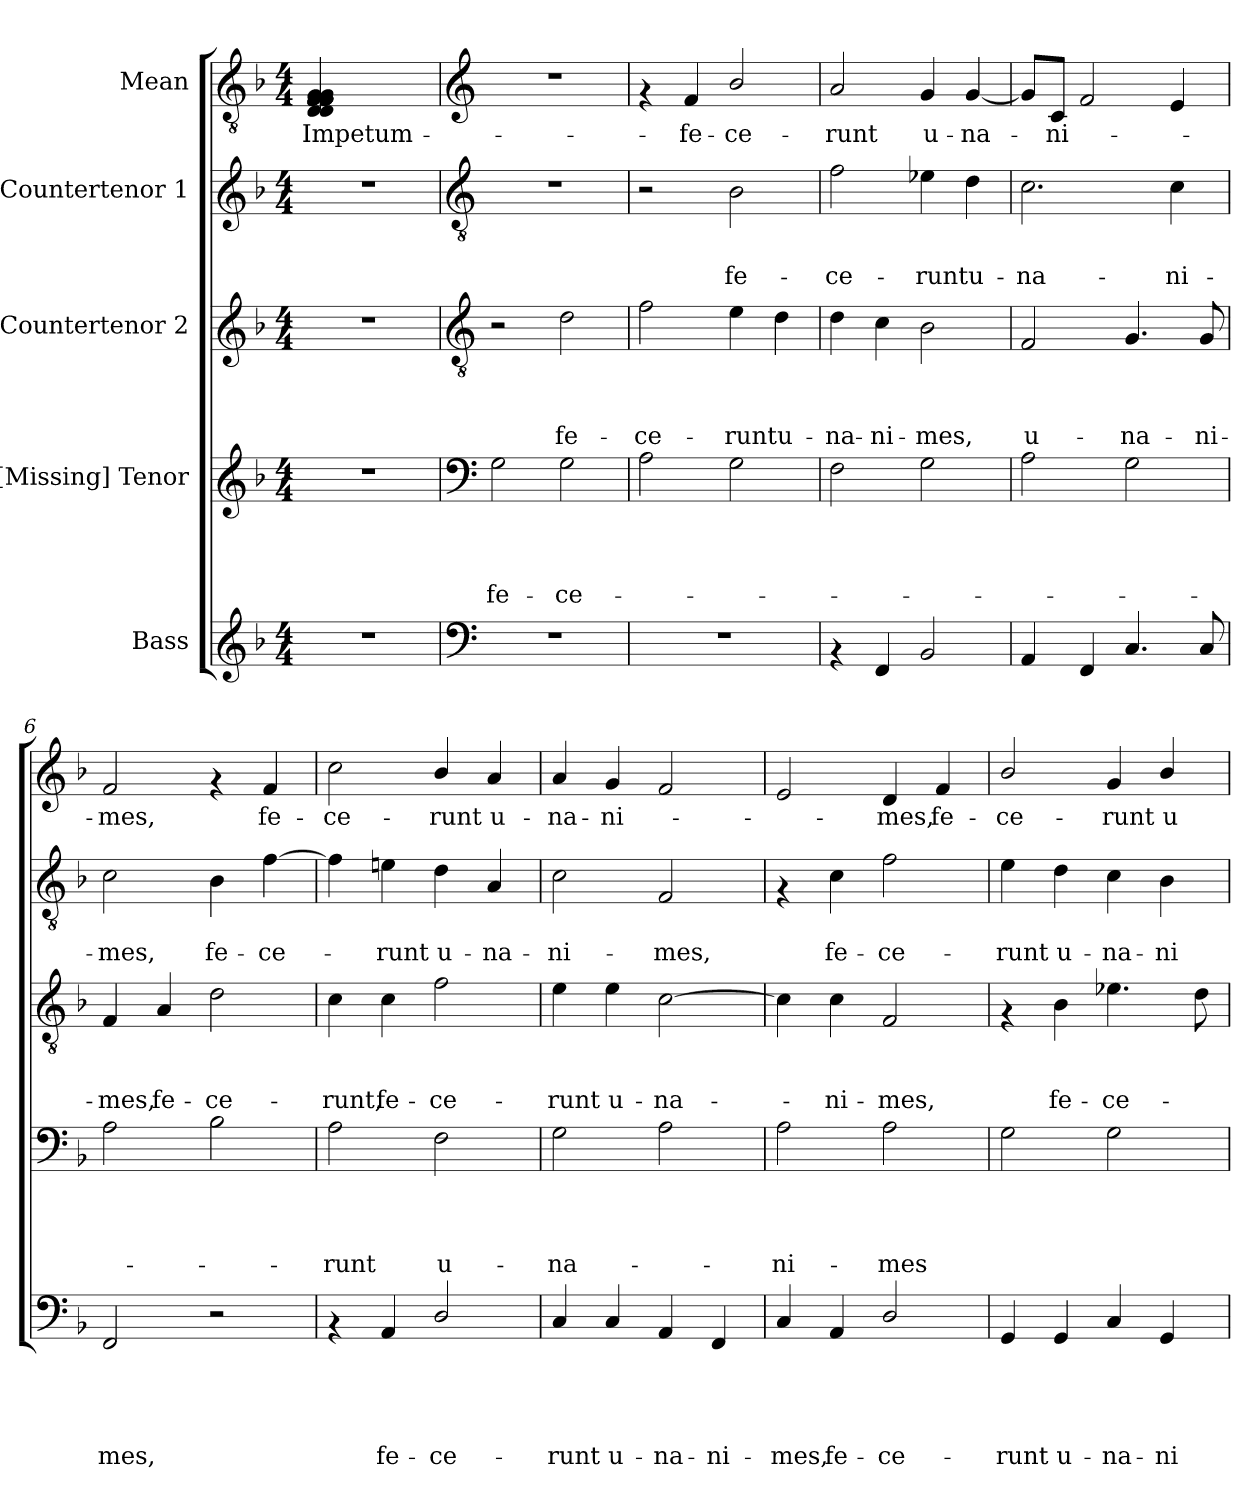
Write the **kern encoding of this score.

**kern	**text	**text	**text	**text	**text	**kern	**text	**text	**text	**text	**kern	**text	**text	**text	**kern	**text	**text	**kern	**text
*part5	*part5	*part5	*part5	*part5	*part5	*part4	*part4	*part4	*part4	*part4	*part3	*part3	*part3	*part3	*part2	*part2	*part2	*part1	*part1
*staff5	*staff5	*staff5	*staff5	*staff5	*staff5	*staff4	*staff4	*staff4	*staff4	*staff4	*staff3	*staff3	*staff3	*staff3	*staff2	*staff2	*staff2	*staff1	*staff1
*I"Bass	*	*	*	*	*	*I"[Missing] Tenor	*	*	*	*	*I"Countertenor 2	*	*	*	*I"Countertenor 1	*	*	*I"Mean	*
*clefG2	*	*	*	*	*	*clefG2	*	*	*	*	*clefG2	*	*	*	*clefG2	*	*	*clefGv2	*
*k[b-]	*	*	*	*	*	*k[b-]	*	*	*	*	*k[b-]	*	*	*	*k[b-]	*	*	*k[b-]	*
*F:	*	*	*	*	*	*F:	*	*	*	*	*F:	*	*	*	*F:	*	*	*F:	*
*M4/4	*	*	*	*	*	*M4/4	*	*	*	*	*M4/4	*	*	*	*M4/4	*	*	*M4/4	*
=1	=1	=1	=1	=1	=1	=1	=1	=1	=1	=1	=1	=1	=1	=1	=1	=1	=1	=1	=1
!	!	!	!	!	!	!	!	!	!	!	!	!	!	!	!	!	!	!	!LO:LY:b
1r	.	.	.	.	.	1r	.	.	.	.	1r	.	.	.	1r	.	.	(4D/ 4D/ 4F/ 4F/ 4F/ 4F/ 4F/ 4F/ 4G/ 4G/	Impetum-
.	.	.	.	.	.	.	.	.	.	.	.	.	.	.	.	.	.	2.ryy	.
!!LO:LB:g=z
=2!	=2!	=2!	=2!	=2!	=2!	=2!	=2!	=2!	=2!	=2!	=2!	=2!	=2!	=2!	=2!	=2!	=2!	=2!	=2!
*clefF4	*	*	*	*	*	*clefF4	*	*	*	*	*clefGv2	*	*	*	*clefGv2	*	*	*clefG2	*
!	!	!	!	!	!	!	!	!	!	!LO:LY:b	!	!	!	!	!	!	!	!	!
1r	.	.	.	.	.	2G\	.	.	.	fe-	2r	.	.	.	1r	.	.	1r	.
!	!	!	!	!	!	!	!	!	!	!LO:LY:b	!	!	!	!LO:LY:b	!	!	!	!	!
.	.	.	.	.	.	2G\	.	.	.	-ce-	2d\	.	.	fe-	.	.	.	.	.
=3!	=3!	=3!	=3!	=3!	=3!	=3!	=3!	=3!	=3!	=3!	=3!	=3!	=3!	=3!	=3!	=3!	=3!	=3!	=3!
!	!	!	!	!	!	!	!	!	!	!	!	!	!	!LO:LY:b	!	!	!	!	!
1r	.	.	.	.	.	2A\	.	.	.	.	2f\	.	.	-ce-	2r	.	.	4rf	.
!	!	!	!	!	!	!	!	!	!	!	!	!	!	!	!	!	!	!	!LO:LY:b
.	.	.	.	.	.	.	.	.	.	.	.	.	.	.	.	.	.	4f/	-fe-
!	!	!	!	!	!	!	!	!	!	!	!	!	!	!LO:LY:b	!	!	!LO:LY:b	!	!LO:LY:b
.	.	.	.	.	.	2G\	.	.	.	.	4e\	.	.	-runt	2B-\	.	fe-	2b-/	-ce-
!	!	!	!	!	!	!	!	!	!	!	!	!	!	!LO:LY:b	!	!	!	!	!
.	.	.	.	.	.	.	.	.	.	.	4d\	.	.	u-	.	.	.	.	.
=4!	=4!	=4!	=4!	=4!	=4!	=4!	=4!	=4!	=4!	=4!	=4!	=4!	=4!	=4!	=4!	=4!	=4!	=4!	=4!
!	!	!	!	!	!	!	!	!	!	!	!	!	!	!LO:LY:b	!	!	!LO:LY:b	!	!LO:LY:b
4rAA	.	.	.	.	.	2F\	.	.	.	.	4d\	.	.	-na-	2f\	.	-ce-	2a/	-runt
!	!	!	!	!	!	!	!	!	!	!	!	!	!	!LO:LY:b	!	!	!	!	!
4FF/	.	.	.	.	.	.	.	.	.	.	4c\	.	.	-ni-	.	.	.	.	.
!	!	!	!	!	!	!	!	!	!	!	!	!	!	!LO:LY:b	!	!	!LO:LY:b	!	!LO:LY:b
2BB-/	.	.	.	.	.	2G\	.	.	.	.	2B-\	.	.	-mes,	4e-X\	.	-runt	4g/	u-
!	!	!	!	!	!	!	!	!	!	!	!	!	!	!	!	!	!LO:LY:b	!	!LO:LY:b
.	.	.	.	.	.	.	.	.	.	.	.	.	.	.	4d\	.	u-	[<4g/	-na-
=5!	=5!	=5!	=5!	=5!	=5!	=5!	=5!	=5!	=5!	=5!	=5!	=5!	=5!	=5!	=5!	=5!	=5!	=5!	=5!
!	!	!	!	!	!	!	!	!	!	!	!	!	!	!LO:LY:b	!	!	!LO:LY:b	!	!
4AA/	.	.	.	.	.	2A\	.	.	.	.	2F/	.	.	u-	2.c\	.	-na-	8g/L]	.
!	!	!	!	!	!	!	!	!	!	!	!	!	!	!	!	!	!	!	!LO:LY:b
.	.	.	.	.	.	.	.	.	.	.	.	.	.	.	.	.	.	8c/J	-ni-
4FF/	.	.	.	.	.	.	.	.	.	.	.	.	.	.	.	.	.	2f/	.
!	!	!	!	!	!	!	!	!	!	!	!	!	!	!LO:LY:b	!	!	!	!	!
4.C/	.	.	.	.	.	2G\	.	.	.	.	4.G/	.	.	-na-	.	.	.	.	.
!	!	!	!	!	!	!	!	!	!	!	!	!	!	!	!	!	!LO:LY:b	!	!
.	.	.	.	.	.	.	.	.	.	.	.	.	.	.	4c\	.	-ni-	4e/	.
!	!	!	!	!	!	!	!	!	!	!	!	!	!	!LO:LY:b	!	!	!	!	!
8C/	.	.	.	.	.	.	.	.	.	.	8G/	.	.	-ni-	.	.	.	.	.
!!LO:PB:g=z
=6!	=6!	=6!	=6!	=6!	=6!	=6!	=6!	=6!	=6!	=6!	=6!	=6!	=6!	=6!	=6!	=6!	=6!	=6!	=6!
!	!	!	!	!	!LO:LY:b	!	!	!	!	!	!	!	!	!LO:LY:b	!	!	!LO:LY:b	!	!LO:LY:b
2FF/	.	.	.	.	mes,	2A\	.	.	.	.	4F/	.	.	-mes,	2c\	.	-mes,	2f/	-mes,
!	!	!	!	!	!	!	!	!	!	!	!	!	!	!LO:LY:b	!	!	!	!	!
.	.	.	.	.	.	.	.	.	.	.	4A/	.	.	fe-	.	.	.	.	.
!	!	!	!	!	!	!	!	!	!	!	!	!	!	!LO:LY:b	!	!	!LO:LY:b	!	!
2r	.	.	.	.	.	2B-\	.	.	.	.	2d\	.	.	-ce-	4B-\	.	fe-	4rf	.
!	!	!	!	!	!	!	!	!	!	!	!	!	!	!	!	!	!LO:LY:b	!	!LO:LY:b
.	.	.	.	.	.	.	.	.	.	.	.	.	.	.	[>4f\	.	-ce-	4f/	fe-
=7!	=7!	=7!	=7!	=7!	=7!	=7!	=7!	=7!	=7!	=7!	=7!	=7!	=7!	=7!	=7!	=7!	=7!	=7!	=7!
!	!	!	!	!	!	!	!	!	!	!LO:LY:b	!	!	!	!LO:LY:b	!	!	!	!	!LO:LY:b
4rAA	.	.	.	.	.	2A\	.	.	.	-runt	4c\	.	.	-runt,	4f\]	.	.	2cc\	-ce-
!	!	!	!	!	!LO:LY:b	!	!	!	!	!	!	!	!	!LO:LY:b	!	!	!LO:LY:b	!	!
4AA/	.	.	.	.	fe-	.	.	.	.	.	4c\	.	.	fe-	4en\	.	-runt	.	.
!	!	!	!	!	!LO:LY:b	!	!	!	!	!LO:LY:b	!	!	!	!LO:LY:b	!	!	!LO:LY:b	!	!LO:LY:b
2D/	.	.	.	.	-ce-	2F\	.	.	.	u-	2f\	.	.	-ce-	4d\	.	u-	4b-/	-runt
!	!	!	!	!	!	!	!	!	!	!	!	!	!	!	!	!	!LO:LY:b	!	!LO:LY:b
.	.	.	.	.	.	.	.	.	.	.	.	.	.	.	4A/	.	-na-	4a/	u-
=8!	=8!	=8!	=8!	=8!	=8!	=8!	=8!	=8!	=8!	=8!	=8!	=8!	=8!	=8!	=8!	=8!	=8!	=8!	=8!
!	!	!	!	!	!LO:LY:b	!	!	!	!	!LO:LY:b	!	!	!	!LO:LY:b	!	!	!LO:LY:b	!	!LO:LY:b
4C/	.	.	.	.	-runt	2G\	.	.	.	-na-	4e\	.	.	-runt	2c\	.	-ni-	4a/	-na-
!	!	!	!	!	!LO:LY:b	!	!	!	!	!	!	!	!	!LO:LY:b	!	!	!	!	!LO:LY:b
4C/	.	.	.	.	u-	.	.	.	.	.	4e\	.	.	u-	.	.	.	4g/	-ni-
!	!	!	!	!	!LO:LY:b	!	!	!	!	!	!	!	!	!LO:LY:b	!	!	!LO:LY:b	!	!
4AA/	.	.	.	.	-na-	2A\	.	.	.	.	[>2c\	.	.	-na-	2F/	.	-mes,	2f/	.
!	!	!	!	!	!LO:LY:b	!	!	!	!	!	!	!	!	!	!	!	!	!	!
4FF/	.	.	.	.	-ni-	.	.	.	.	.	.	.	.	.	.	.	.	.	.
=9!	=9!	=9!	=9!	=9!	=9!	=9!	=9!	=9!	=9!	=9!	=9!	=9!	=9!	=9!	=9!	=9!	=9!	=9!	=9!
!	!	!	!	!	!LO:LY:b	!	!	!	!	!LO:LY:b	!	!	!	!	!	!	!	!	!
4C/	.	.	.	.	-mes,	2A\	.	.	.	-ni-	4c\]	.	.	.	4rF	.	.	2e/	.
!	!	!	!	!	!LO:LY:b	!	!	!	!	!	!	!	!	!LO:LY:b	!	!	!LO:LY:b	!	!
4AA/	.	.	.	.	fe-	.	.	.	.	.	4c\	.	.	-ni-	4c\	.	fe-	.	.
!	!	!	!	!	!LO:LY:b	!	!	!	!	!LO:LY:b	!	!	!	!LO:LY:b	!	!	!LO:LY:b	!	!LO:LY:b
2D/	.	.	.	.	-ce-	2A\	.	.	.	-mes	2F/	.	.	-mes,	2f\	.	-ce-	4d/	-mes,
!	!	!	!	!	!	!	!	!	!	!	!	!	!	!	!	!	!	!	!LO:LY:b
.	.	.	.	.	.	.	.	.	.	.	.	.	.	.	.	.	.	4f/	fe-
=10!	=10!	=10!	=10!	=10!	=10!	=10!	=10!	=10!	=10!	=10!	=10!	=10!	=10!	=10!	=10!	=10!	=10!	=10!	=10!
!	!	!	!	!	!LO:LY:b	!	!	!	!	!	!	!	!	!	!	!	!LO:LY:b	!	!LO:LY:b
4GG/	.	.	.	.	-runt	2G\	.	.	.	.	4rF	.	.	.	4e\	.	-runt	2b-/	-ce-
!	!	!	!	!	!LO:LY:b	!	!	!	!	!	!	!	!	!LO:LY:b	!	!	!LO:LY:b	!	!
4GG/	.	.	.	.	u-	.	.	.	.	.	4B-\	.	.	fe-	4d\	.	u-	.	.
!	!	!	!	!	!LO:LY:b	!	!	!	!	!	!	!	!	!LO:LY:b	!	!	!LO:LY:b	!	!LO:LY:b
4C/	.	.	.	.	-na-	2G\	.	.	.	.	4.e-X\	.	.	-ce-	4c\	.	-na-	4g/	-runt
!	!	!	!	!	!LO:LY:b	!	!	!	!	!	!	!	!	!	!	!	!LO:LY:b	!	!LO:LY:b
4GG/	.	.	.	.	-ni-	.	.	.	.	.	.	.	.	.	4B-\	.	-ni-	4b-/	u-
.	.	.	.	.	.	.	.	.	.	.	8d\	.	.	.	.	.	.	.	.
=!	=!	=!	=!	=!	=!	=!	=!	=!	=!	=!	=!	=!	=!	=!	=!	=!	=!	=!	=!
*-	*-	*-	*-	*-	*-	*-	*-	*-	*-	*-	*-	*-	*-	*-	*-	*-	*-	*-	*-
